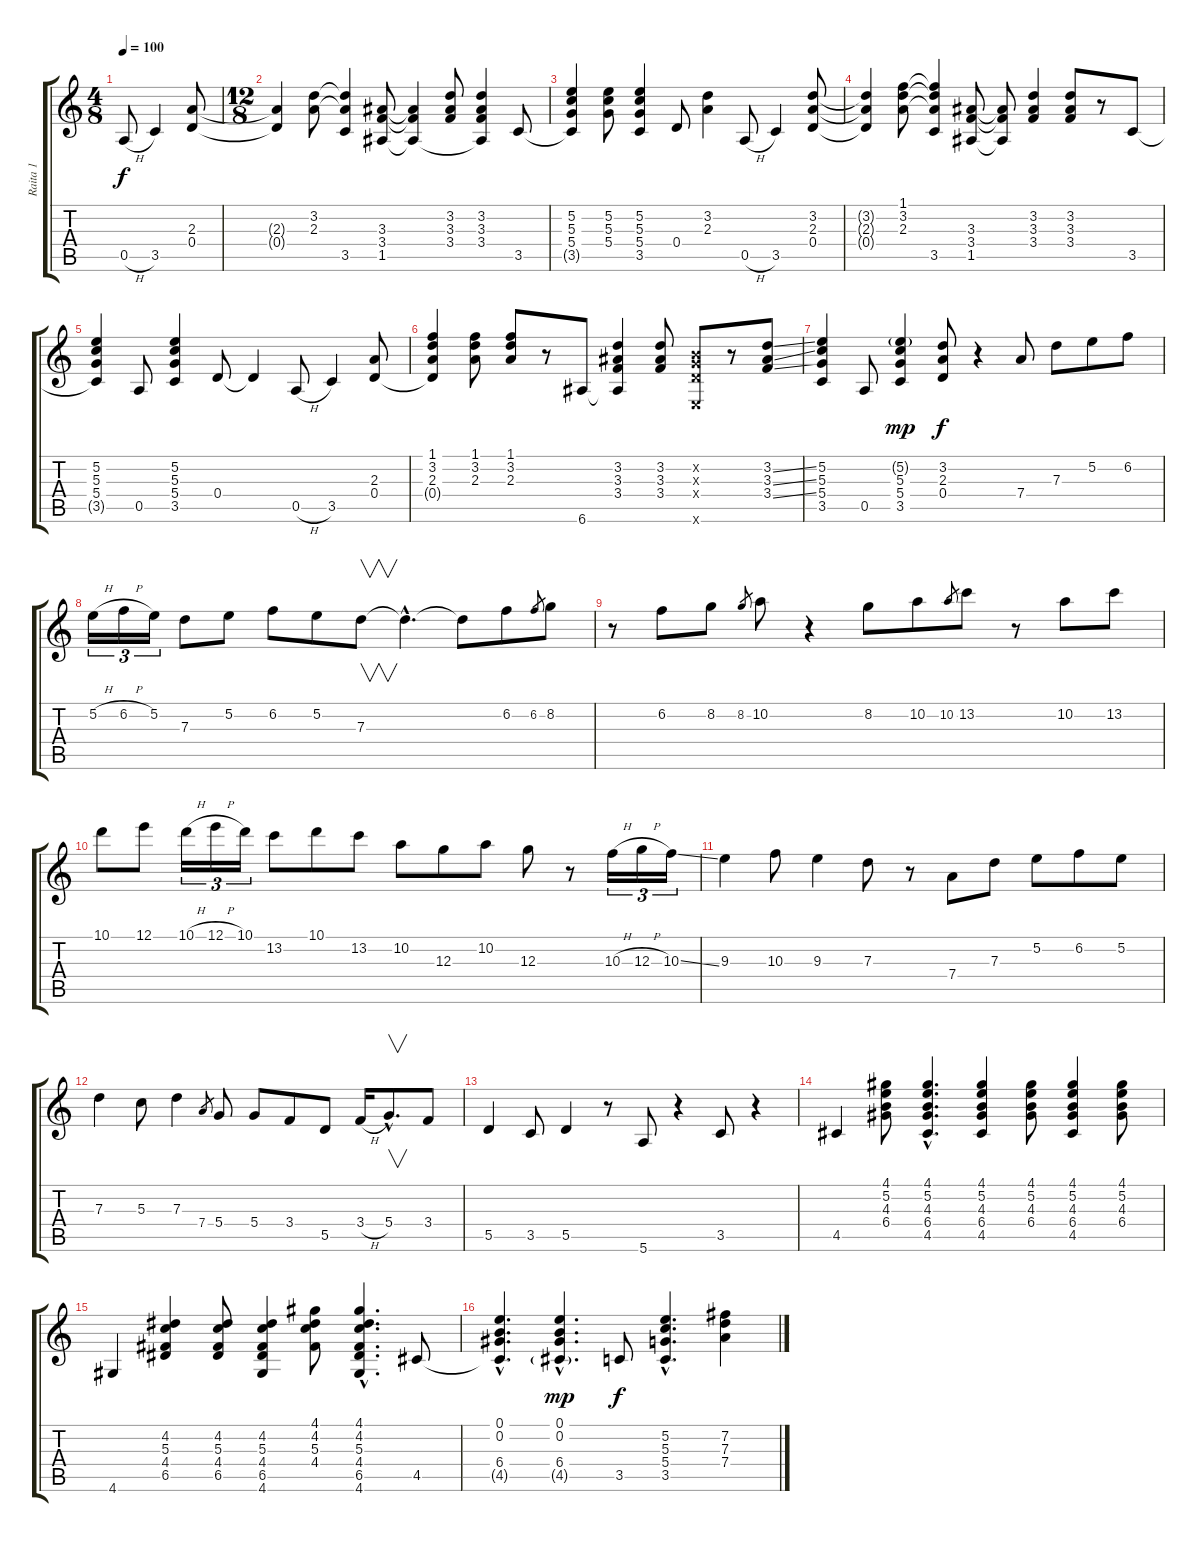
\track ("Raita 1" "Raita 1") {instrument acousticguitarsteel}
\staff {score tabs}
\tuning (E4 B3 G3 D3 A2 E2) {hide}
\ts (4 8)
\tempo 100
\clef g2
\ks c
0.5{h}.8{dy f instrument acousticguitarsteel} 3.5.4 (2.3 0.4).8 |
\ts (12 8)
(2.3{t} 0.4{t}).4 (3.2 2.3).8 (3.2{t} 2.3{t} 3.5).4 (3.3 3.4 1.5).8 (3.3{t} 3.4{t} 1.5{t}).4 (3.2 3.3 3.4).8 (3.2 3.3 3.4 1.5{t}).4 3.5.8 |
(5.2 5.3 5.4 3.5{t}).4 (5.2 5.3 5.4).8 (5.2 5.3 5.4 3.5).4 0.4.8 (3.2 2.3).4 0.5{h}.8 3.5.4 (3.2 2.3 0.4).8 |
(3.2{t} 2.3{t} 0.4{t}).4 (1.1 3.2 2.3).8 (1.1{t} 3.2{t} 2.3{t} 3.5).4 (3.3 3.4 1.5).8 (3.3{t} 3.4{t} 1.5{t}).8 (3.2 3.3 3.4).4 (3.2 3.3 3.4).8 r.8 3.5.8 |
(5.2 5.3 5.4 3.5{t}).4 0.5.8 (5.2 5.3 5.4 3.5).4 0.4.8 0.4{t}.4 0.5{h}.8 3.5.4 (2.3 0.4).8 |
(1.1 3.2 2.3 0.4{t}).4 (1.1 3.2 2.3).8 (1.1 3.2 2.3).8 r.8 6.6.8 (3.2 3.3 3.4 6.6{t}).4 (3.2 3.3 3.4).8 (0.2{x} 0.3{x} 0.4{x} 0.6{x}).8 r.8 (3.2{ss} 3.3{ss} 3.4{ss}).8 |
(5.2 5.3 5.4 3.5).4 0.5.8 (5.2{g} 5.3 5.4 3.5).4{dy mp} (3.2 2.3 0.4).8{dy f} r.4 7.4.8 7.3.8 5.2.8 6.2.8 |
5.2{h}.16{tu (3 2)} 6.2{h}.16{tu (3 2)} 5.2.16{tu (3 2)} 7.3.8 5.2.8 6.2.8 5.2.8 7.3.8{v} 7.3{hac t}.4{d} 7.3{t}.8 6.2.8 6.2.8{gr} 8.2.8 |
r.8 6.2.8 8.2.8 8.2.8{gr} 10.2.8 r.4 8.2.8 10.2.8 10.2.8{gr} 13.2.8 r.8 10.2.8 13.2.8 |
10.1.8 12.1.8 10.1{h}.16{tu (3 2)} 12.1{h}.16{tu (3 2)} 10.1.16{tu (3 2)} 13.2.8 10.1.8 13.2.8 10.2.8 12.3.8 10.2.8 12.3.8 r.8 10.3{h}.16{tu (3 2)} 12.3{h}.16{tu (3 2)} 10.3{ss}.16{tu (3 2)} |
9.3.4 10.3.8 9.3.4 7.3.8 r.8 7.4.8 7.3.8 5.2.8 6.2.8 5.2.8 |
7.3.4 5.3.8 7.3.4 7.4.8{gr} 5.4.8 5.4.8 3.4.8 5.5.8 3.4{h}.16 5.4{hac}.8{v d} 3.4.8 |
5.5.4 3.5.8 5.5.4 r.8 5.6.8 r.4 3.5.8 r.4 |
4.5.4 (4.1 5.2 4.3 6.4).8 (4.1{hac} 5.2{hac} 4.3{hac} 6.4{hac} 4.5{hac}).4{d} (4.1 5.2 4.3 6.4 4.5).4 (4.1 5.2 4.3 6.4).8 (4.1 5.2 4.3 6.4 4.5).4 (4.1 5.2 4.3 6.4).8 |
4.6.4 (4.2 5.3 4.4 6.5).4 (4.2 5.3 4.4 6.5).8 (4.2 5.3 4.4 6.5 4.6).4 (4.1 4.2 5.3 4.4).8 (4.1{hac} 4.2{hac} 5.3{hac} 4.4{hac} 6.5{hac} 4.6{hac}).4{d} 4.5.8 |
(0.1{hac} 0.2{hac} 6.4{hac} 4.5{hac t}).4{d} (0.1{hac} 0.2{hac} 6.4{hac} 4.5{g hac}).4{d dy mp} 3.5.8{dy f} (5.2{hac} 5.3{hac} 5.4{hac} 3.5{hac}).4{d} (7.2 7.3 7.4).4
